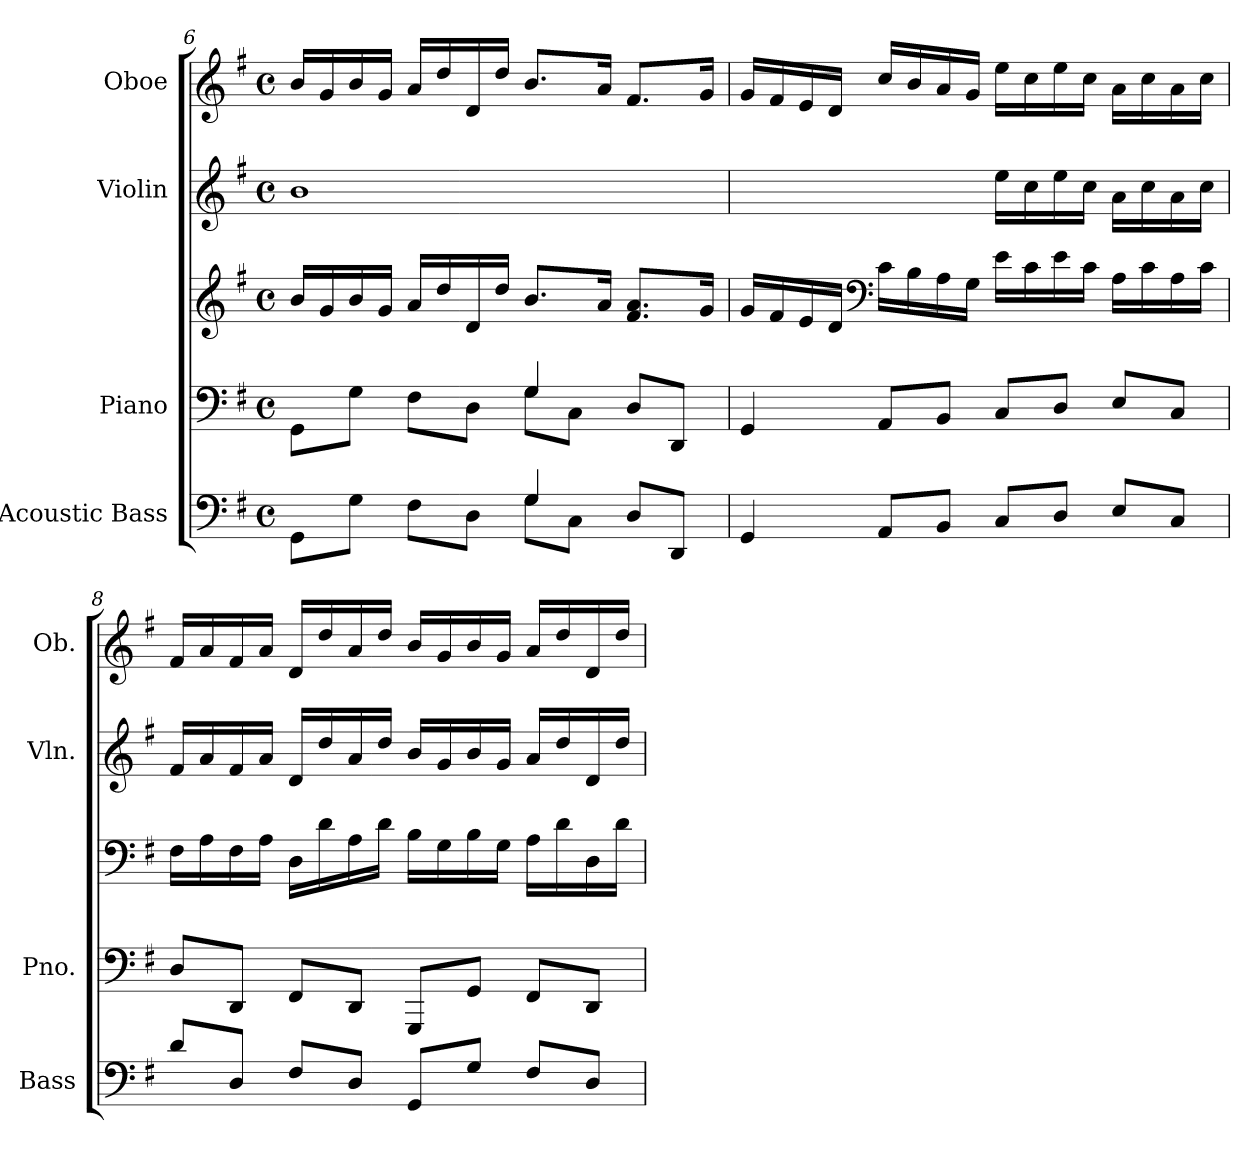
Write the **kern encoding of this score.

**kern	**kern	**kern	**kern	**kern
*part4	*part3	*part3	*part2	*part1
*staff5	*staff4	*staff3	*staff2	*staff1
*I"Acoustic Bass	*I"Piano	*	*I"Violin	*I"Oboe
*I'Bass	*I'Pno.	*	*I'Vln.	*I'Ob.
!!LO:PB:g=z
*clefF4	*clefF4	*clefG2	*clefG2	*clefG2
*ITrd7c12	*	*	*	*
*k[f#]	*k[f#]	*k[f#]	*k[f#]	*k[f#]
*M4/4	*M4/4	*M4/4	*M4/4	*M4/4
*met(c)	*met(c)	*met(c)	*met(c)	*met(c)
=6	=6	=6	=6	=6
*^	*^	*	*	*
8GGG\L	2ryy	8GG\L	2ryy	16b/LL	1b	16b/LL
.	.	.	.	16g/	.	16g/
8GG\J	.	8G\J	.	16b/	.	16b/
.	.	.	.	16g/JJ	.	16g/JJ
8FF#\L	.	8F#\L	.	16a/LL	.	16a/LL
.	.	.	.	16dd/	.	16dd/
8DD\J	.	8D\J	.	16d/	.	16d/
.	.	.	.	16dd/JJ	.	16dd/JJ
8GG\L	4GG/	8G\L	4G/	8.b/L	.	8.b/L
8CC\J	.	8C\J	.	.	.	.
.	.	.	.	16a/Jk	.	16a/Jk
8DD/L	4ryy	8D/L	4ryy	8.f#/ 8.a/L	.	8.f#/L
8DDD/J	.	8DD/J	.	.	.	.
.	.	.	.	16g/Jk	.	16g/Jk
*v	*v	*	*	*	*	*
*	*v	*v	*	*	*
=7	=7	=7	=7	=7
4GGG/	4GG/	16g/LL	16ryy	16g/LL
.	.	16f#/	16ryy	16f#/
.	.	16e/	16ryy	16e/
.	.	16d/JJ	16ryy	16d/JJ
*	*	*clefF4	*	*
8AAA/L	8AA/L	16c\LL	8ryy	16cc/LL
.	.	16B\	.	16b/
8BBB/J	8BB/J	16A\	16ryy	16a/
.	.	16G\JJ	16ryy	16g/JJ
8CC/L	8C/L	16e\LL	16ee\LL	16ee\LL
.	.	16c\	16cc\	16cc\
8DD/J	8D/J	16e\	16ee\	16ee\
.	.	16c\JJ	16cc\JJ	16cc\JJ
8EE/L	8E/L	16A\LL	16a\LL	16a\LL
.	.	16c\	16cc\	16cc\
8CC/J	8C/J	16A\	16a\	16a\
.	.	16c\JJ	16cc\JJ	16cc\JJ
=8	=8	=8	=8	=8
8D/L	8D/L	16F#\LL	16f#/LL	16f#/LL
.	.	16A\	16a/	16a/
8DD/J	8DD/J	16F#\	16f#/	16f#/
.	.	16A\JJ	16a/JJ	16a/JJ
8FF#/L	8FF#/L	16D\LL	16d/LL	16d/LL
.	.	16d\	16dd/	16dd/
8DD/J	8DD/J	16A\	16a/	16a/
.	.	16d\JJ	16dd/JJ	16dd/JJ
8GGG/L	8GGG/L	16B\LL	16b/LL	16b/LL
.	.	16G\	16g/	16g/
8GG/J	8GG/J	16B\	16b/	16b/
.	.	16G\JJ	16g/JJ	16g/JJ
8FF#/L	8FF#/L	16A\LL	16a/LL	16a/LL
.	.	16d\	16dd/	16dd/
8DD/J	8DD/J	16D\	16d/	16d/
.	.	16d\JJ	16dd/JJ	16dd/JJ
=	=	=	=	=
*-	*-	*-	*-	*-
